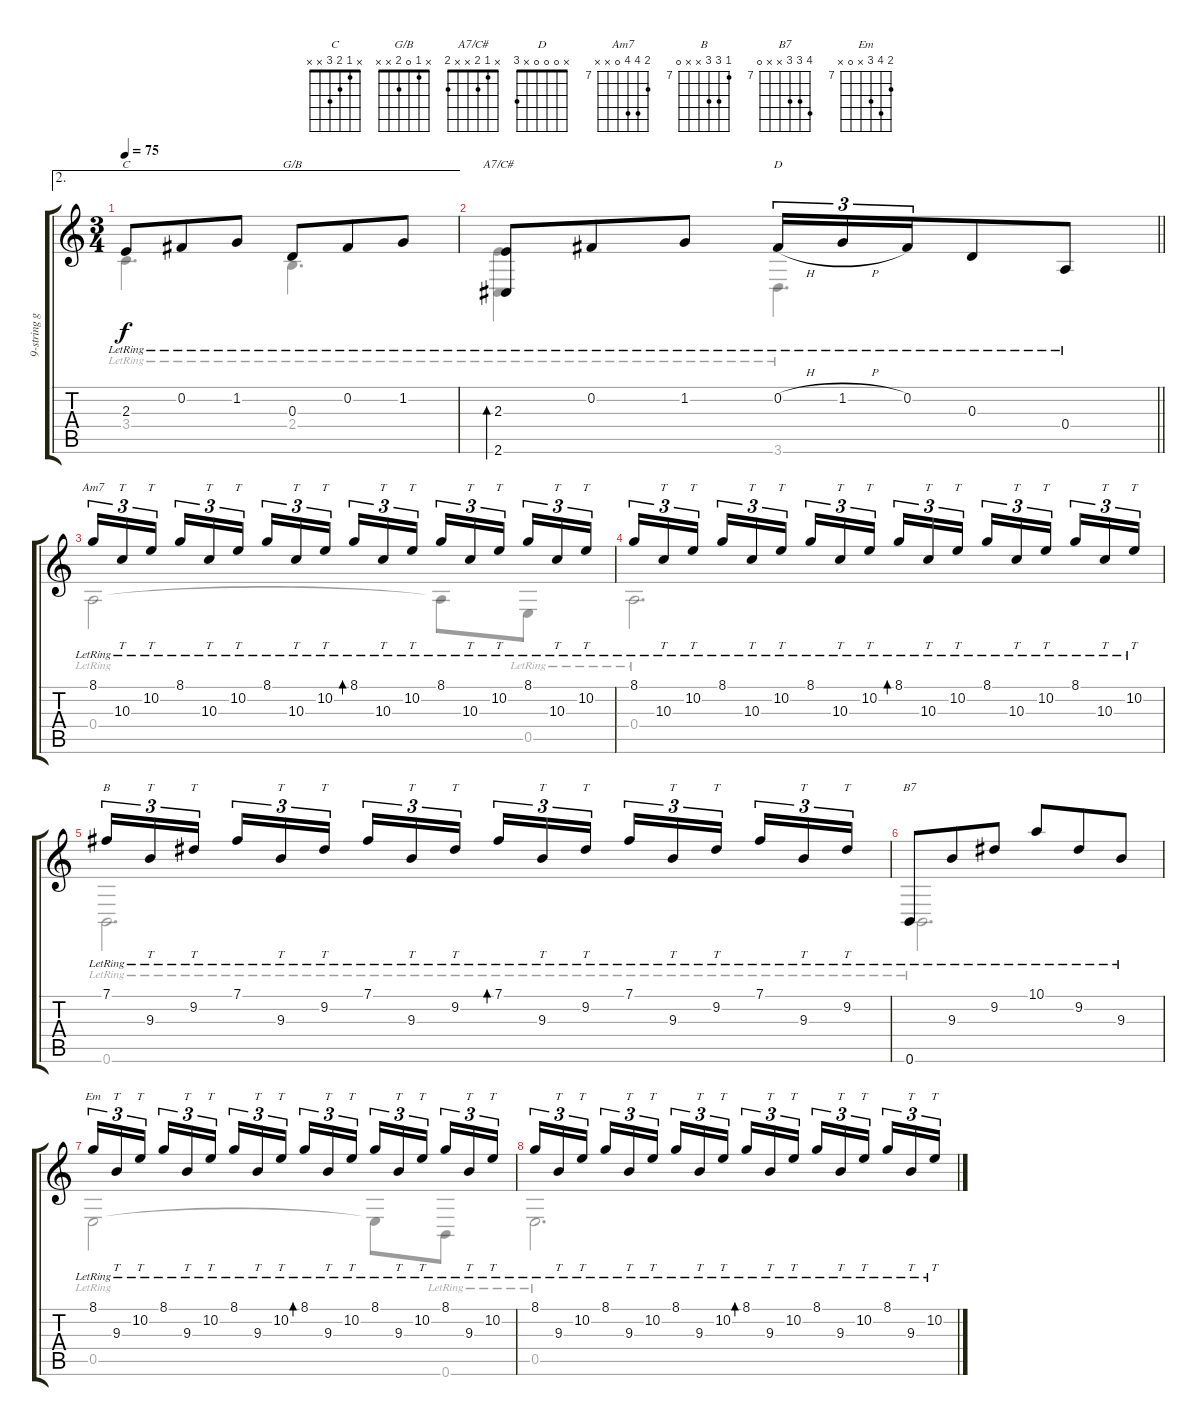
\track ("9-string guitar" "9-string g") {instrument acousticguitarsteel}
\staff {score tabs}
\tuning (B3 Gb3 D3 A2 E2 B1) {hide}
\chord ("C" x 1 2 3 x x)
\chord ("G/B" x 1 0 2 x x)
\chord ("A7/C#" x 1 2 x x 2)
\chord ("D" x 0 0 0 x 3)
\chord ("Am7" 8 10 10 0 x x) {firstfret 7}
\chord ("B" 7 9 9 x x 0) {firstfret 7}
\chord ("B7" 10 9 9 x x 0) {firstfret 7}
\chord ("Em" 8 10 9 x 0 x) {firstfret 7}
\voice
\ae 2
\ts (3 4)
\tempo 75
\clef g2
\ks c
2.3{lr}.8{ch "C" dy f beam merge} 0.2{lr}.8{beam merge} 1.2{lr}.8{beam split} 0.3{lr}.8{ch "G/B" beam merge} 0.2{lr}.8{beam merge} 1.2{lr}.8 |
\barLineRight lightlight
(2.3{lr} 2.6{lr}).8{bd 120 ch "A7/C#" beam merge} 0.2{lr}.8{beam merge} 1.2{lr}.8{beam split} 0.2{h lr}.16{tu (3 2) ch "D" beam merge} 1.2{h lr}.16{tu (3 2) beam merge} 0.2{lr}.16{tu (3 2) beam merge} 0.3{lr}.8{beam merge} 0.4{lr}.8 |
8.1{lr}.16{tu (3 2) ch "Am7"} 10.3{lr}.16{tt tu (3 2)} 10.2{lr}.16{tt tu (3 2) beam splitsecondary} 8.1{lr}.16{tu (3 2)} 10.3{lr}.16{tt tu (3 2)} 10.2{lr}.16{tt tu (3 2)} 8.1{lr}.16{tu (3 2)} 10.3{lr}.16{tt tu (3 2)} 10.2{lr}.16{tt tu (3 2) beam splitsecondary} 8.1{lr}.16{tu (3 2) bd 30} 10.3{lr}.16{tt tu (3 2)} 10.2{lr}.16{tt tu (3 2)} 8.1{lr}.16{tu (3 2)} 10.3{lr}.16{tt tu (3 2)} 10.2{lr}.16{tt tu (3 2) beam splitsecondary} 8.1{lr}.16{tu (3 2)} 10.3{lr}.16{tt tu (3 2)} 10.2{lr}.16{tt tu (3 2)} |
8.1{lr}.16{tu (3 2)} 10.3{lr}.16{tt tu (3 2)} 10.2{lr}.16{tt tu (3 2) beam splitsecondary} 8.1{lr}.16{tu (3 2)} 10.3{lr}.16{tt tu (3 2)} 10.2{lr}.16{tt tu (3 2)} 8.1{lr}.16{tu (3 2)} 10.3{lr}.16{tt tu (3 2)} 10.2{lr}.16{tt tu (3 2) beam splitsecondary} 8.1{lr}.16{tu (3 2) bd 30} 10.3{lr}.16{tt tu (3 2)} 10.2{lr}.16{tt tu (3 2)} 8.1{lr}.16{tu (3 2)} 10.3{lr}.16{tt tu (3 2)} 10.2{lr}.16{tt tu (3 2) beam splitsecondary} 8.1{lr}.16{tu (3 2)} 10.3{lr}.16{tt tu (3 2)} 10.2{lr}.16{tt tu (3 2)} |
7.1{lr}.16{tu (3 2) ch "B"} 9.3{lr}.16{tt tu (3 2)} 9.2{lr}.16{tt tu (3 2) beam splitsecondary} 7.1{lr}.16{tu (3 2)} 9.3{lr}.16{tt tu (3 2)} 9.2{lr}.16{tt tu (3 2)} 7.1{lr}.16{tu (3 2)} 9.3{lr}.16{tt tu (3 2)} 9.2{lr}.16{tt tu (3 2) beam splitsecondary} 7.1{lr}.16{tu (3 2) bd 30} 9.3{lr}.16{tt tu (3 2)} 9.2{lr}.16{tt tu (3 2)} 7.1{lr}.16{tu (3 2)} 9.3{lr}.16{tt tu (3 2)} 9.2{lr}.16{tt tu (3 2) beam splitsecondary} 7.1{lr}.16{tu (3 2)} 9.3{lr}.16{tt tu (3 2)} 9.2{lr}.16{tt tu (3 2)} |
0.6{lr}.8{ch "B7" beam merge} 9.3{lr}.8{beam merge} 9.2{lr}.8{beam split} 10.1{lr}.8{beam merge} 9.2{lr}.8{beam merge} 9.3{lr}.8 |
8.1{lr}.16{tu (3 2) ch "Em"} 9.3{lr}.16{tt tu (3 2)} 10.2{lr}.16{tt tu (3 2) beam splitsecondary} 8.1{lr}.16{tu (3 2)} 9.3{lr}.16{tt tu (3 2)} 10.2{lr}.16{tt tu (3 2)} 8.1{lr}.16{tu (3 2)} 9.3{lr}.16{tt tu (3 2)} 10.2{lr}.16{tt tu (3 2) beam splitsecondary} 8.1{lr}.16{tu (3 2) bd 30} 9.3{lr}.16{tt tu (3 2)} 10.2{lr}.16{tt tu (3 2)} 8.1{lr}.16{tu (3 2)} 9.3{lr}.16{tt tu (3 2)} 10.2{lr}.16{tt tu (3 2) beam splitsecondary} 8.1{lr}.16{tu (3 2)} 9.3{lr}.16{tt tu (3 2)} 10.2{lr}.16{tt tu (3 2)} |
8.1{lr}.16{tu (3 2)} 9.3{lr}.16{tt tu (3 2)} 10.2{lr}.16{tt tu (3 2) beam splitsecondary} 8.1{lr}.16{tu (3 2)} 9.3{lr}.16{tt tu (3 2)} 10.2{lr}.16{tt tu (3 2)} 8.1{lr}.16{tu (3 2)} 9.3{lr}.16{tt tu (3 2)} 10.2{lr}.16{tt tu (3 2) beam splitsecondary} 8.1{lr}.16{tu (3 2) bd 30} 9.3{lr}.16{tt tu (3 2)} 10.2{lr}.16{tt tu (3 2)} 8.1{lr}.16{tu (3 2)} 9.3{lr}.16{tt tu (3 2)} 10.2{lr}.16{tt tu (3 2) beam splitsecondary} 8.1{lr}.16{tu (3 2)} 9.3{lr}.16{tt tu (3 2)} 10.2{lr}.16{tt tu (3 2)}
\voice
\clef g2
\ottava regular
\simile none
\ks c
3.4{lr}.4{d dy f} 2.4{lr}.4{d} |
\barLineRight lightlight
(2.3{lr} 2.6{lr}).4{d bd 120} 3.6{lr}.4{d} |
0.4{lr}.2 0.4{t}.8 0.5{lr}.8 |
0.4{lr}.2{d} |
0.6{lr}.2{d} |
0.6{lr}.2{d} |
0.5{lr}.2 0.5{t}.8 0.6{lr}.8 |
0.5{lr}.2{d}
